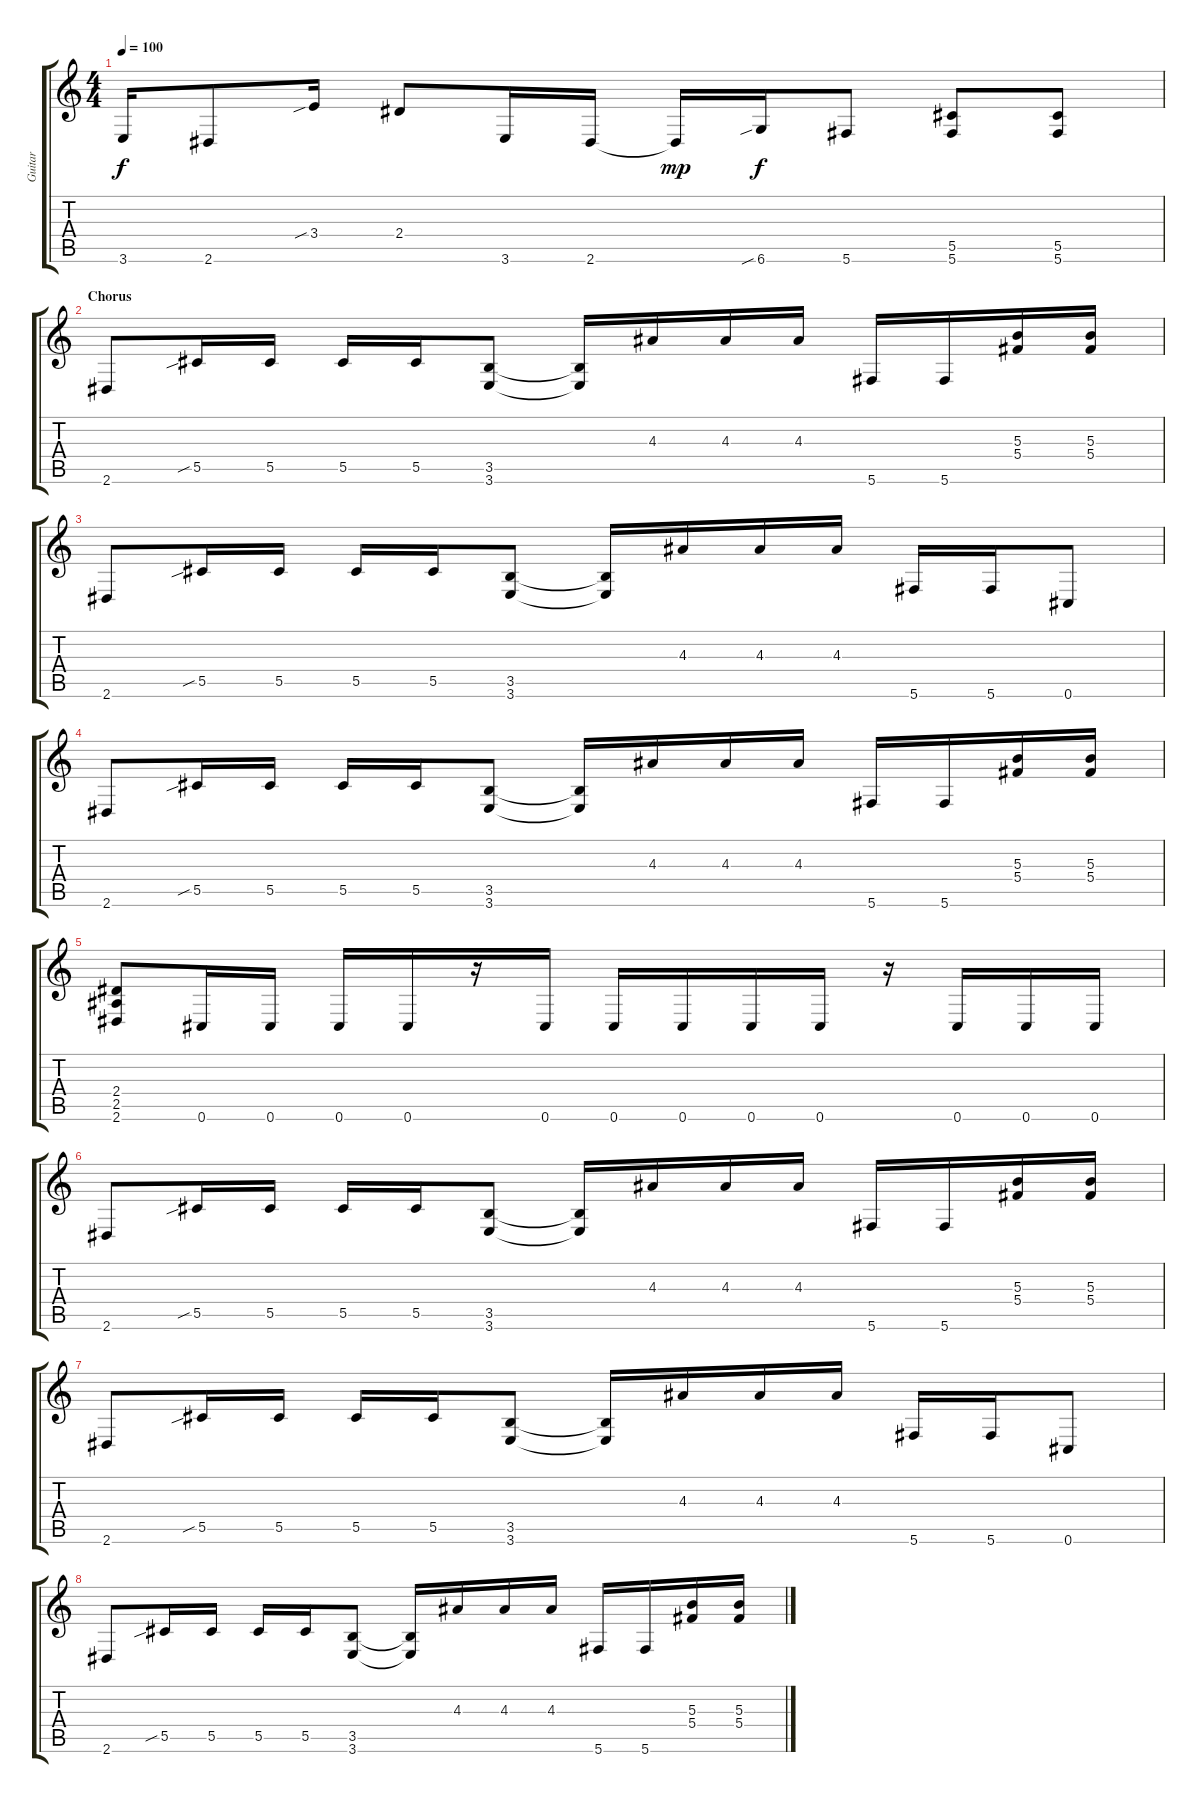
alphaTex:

\track ("Guitar" "Guitar") {instrument distortionguitar}
\staff {score tabs}
\tuning (Eb4 Bb3 Gb3 Db3 Ab2 Db2) {hide}
\ts (4 4)
\tempo 100
\clef g2
\ks c
3.6.16{dy f volume 16} 2.6.8 3.4{sib}.16 2.4.8 3.6.16 2.6.16 2.6{t}.16{dy mp} 6.6{sib}.16{dy f} 5.6.8 (5.5 5.6).8 (5.5 5.6).8 |
\section ("" "Chorus")
2.6.8 5.5{sib}.16 5.5.16 5.5.16 5.5.16 (3.5 3.6).8 (3.5{t} 3.6{t}).16 4.3.16 4.3.16 4.3.16 5.6.16 5.6.16 (5.3 5.4).16 (5.3 5.4).16 |
2.6.8 5.5{sib}.16 5.5.16 5.5.16 5.5.16 (3.5 3.6).8 (3.5{t} 3.6{t}).16 4.3.16 4.3.16 4.3.16 5.6.16 5.6.16 0.6.8 |
2.6.8 5.5{sib}.16 5.5.16 5.5.16 5.5.16 (3.5 3.6).8 (3.5{t} 3.6{t}).16 4.3.16 4.3.16 4.3.16 5.6.16 5.6.16 (5.3 5.4).16 (5.3 5.4).16 |
(2.4 2.5 2.6).8 0.6.16 0.6.16 0.6.16 0.6.16 r.16 0.6.16 0.6.16 0.6.16 0.6.16 0.6.16 r.16 0.6.16 0.6.16 0.6.16 |
2.6.8 5.5{sib}.16 5.5.16 5.5.16 5.5.16 (3.5 3.6).8 (3.5{t} 3.6{t}).16 4.3.16 4.3.16 4.3.16 5.6.16 5.6.16 (5.3 5.4).16 (5.3 5.4).16 |
2.6.8 5.5{sib}.16 5.5.16 5.5.16 5.5.16 (3.5 3.6).8 (3.5{t} 3.6{t}).16 4.3.16 4.3.16 4.3.16 5.6.16 5.6.16 0.6.8 |
2.6.8 5.5{sib}.16 5.5.16 5.5.16 5.5.16 (3.5 3.6).8 (3.5{t} 3.6{t}).16 4.3.16 4.3.16 4.3.16 5.6.16 5.6.16 (5.3 5.4).16 (5.3 5.4).16
